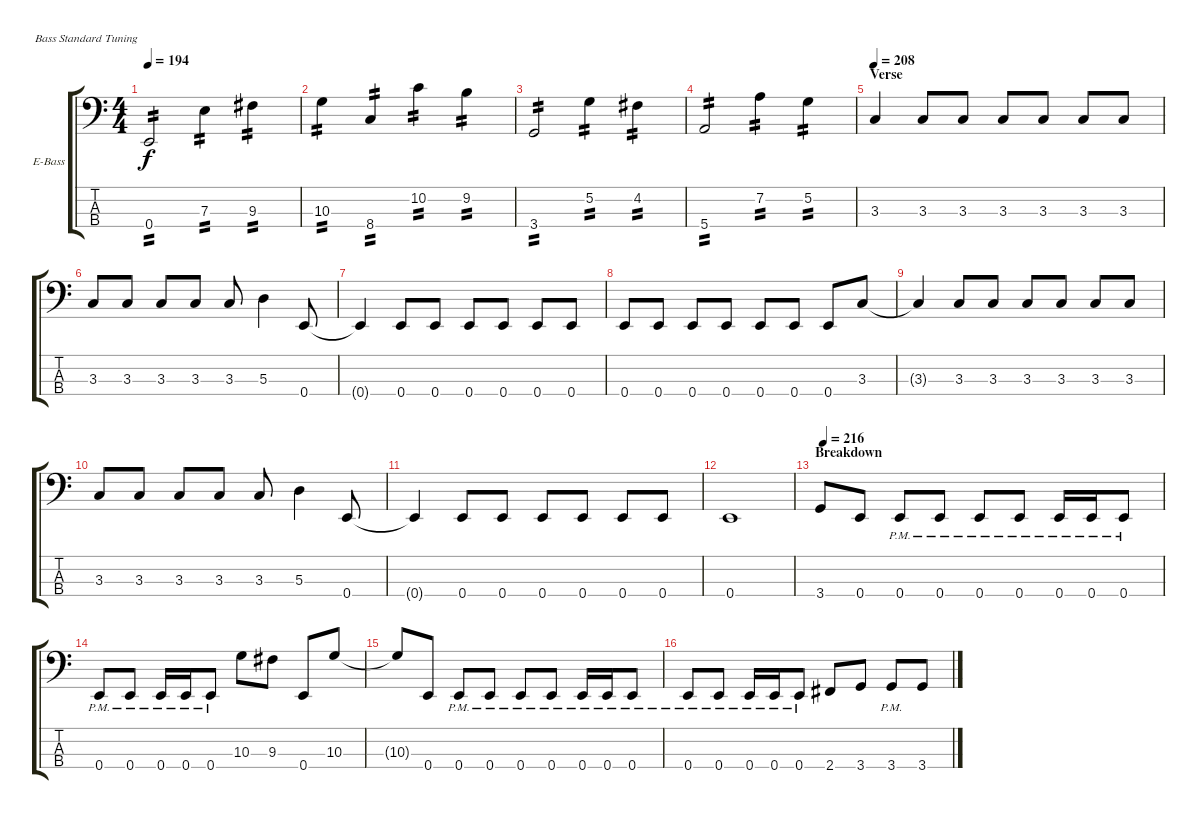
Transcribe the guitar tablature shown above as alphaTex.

\bracketExtendMode groupsimilarinstruments
\firstSystemTrackNameOrientation horizontal
\otherSystemsTrackNameOrientation horizontal
\track ("Electric Bass" "E-Bass") {instrument electricbassfinger}
\staff {score tabs}
\tuning (G2 D2 A1 E1)
\ts (4 4)
\tempo 194
\clef f4
\ks c
0.4.2{tp 2 dy f} 7.3.4{tp 2} 9.3.4{tp 2} |
10.3.4{tp 2} 8.4.4{tp 2} 10.2.4{tp 2} 9.2.4{tp 2} |
3.4.2{tp 2} 5.2.4{tp 2} 4.2.4{tp 2} |
5.4.2{tp 2} 7.2.4{tp 2} 5.2.4{tp 2} |
\section ("" "Verse")
\tempo 208
3.3.4 3.3.8 3.3.8 3.3.8 3.3.8 3.3.8 3.3.8 |
3.3.8 3.3.8 3.3.8 3.3.8 3.3.8 5.3.4 0.4.8 |
0.4{t}.4 0.4.8 0.4.8 0.4.8 0.4.8 0.4.8 0.4.8 |
0.4.8 0.4.8 0.4.8 0.4.8 0.4.8 0.4.8 0.4.8 3.3.8 |
3.3{t}.4 3.3.8 3.3.8 3.3.8 3.3.8 3.3.8 3.3.8 |
3.3.8 3.3.8 3.3.8 3.3.8 3.3.8 5.3.4 0.4.8 |
0.4{t}.4 0.4.8 0.4.8 0.4.8 0.4.8 0.4.8 0.4.8 |
0.4.1 |
\section ("" "Breakdown")
\tempo (216 0.0125)
3.4.8 0.4.8 0.4{pm}.8 0.4{pm}.8 0.4{pm}.8 0.4{pm}.8 0.4{pm}.16 0.4{pm}.16 0.4{pm}.8 |
0.4{pm}.8 0.4{pm}.8 0.4{pm}.16 0.4{pm}.16 0.4{pm}.8 10.3.8 9.3.8 0.4.8 10.3.8 |
10.3{t}.8 0.4.8 0.4{pm}.8 0.4{pm}.8 0.4{pm}.8 0.4{pm}.8 0.4{pm}.16 0.4{pm}.16 0.4{pm}.8 |
0.4{pm}.8 0.4{pm}.8 0.4{pm}.16 0.4{pm}.16 0.4{pm}.8 2.4.8 3.4.8 3.4{pm}.8 3.4.8
